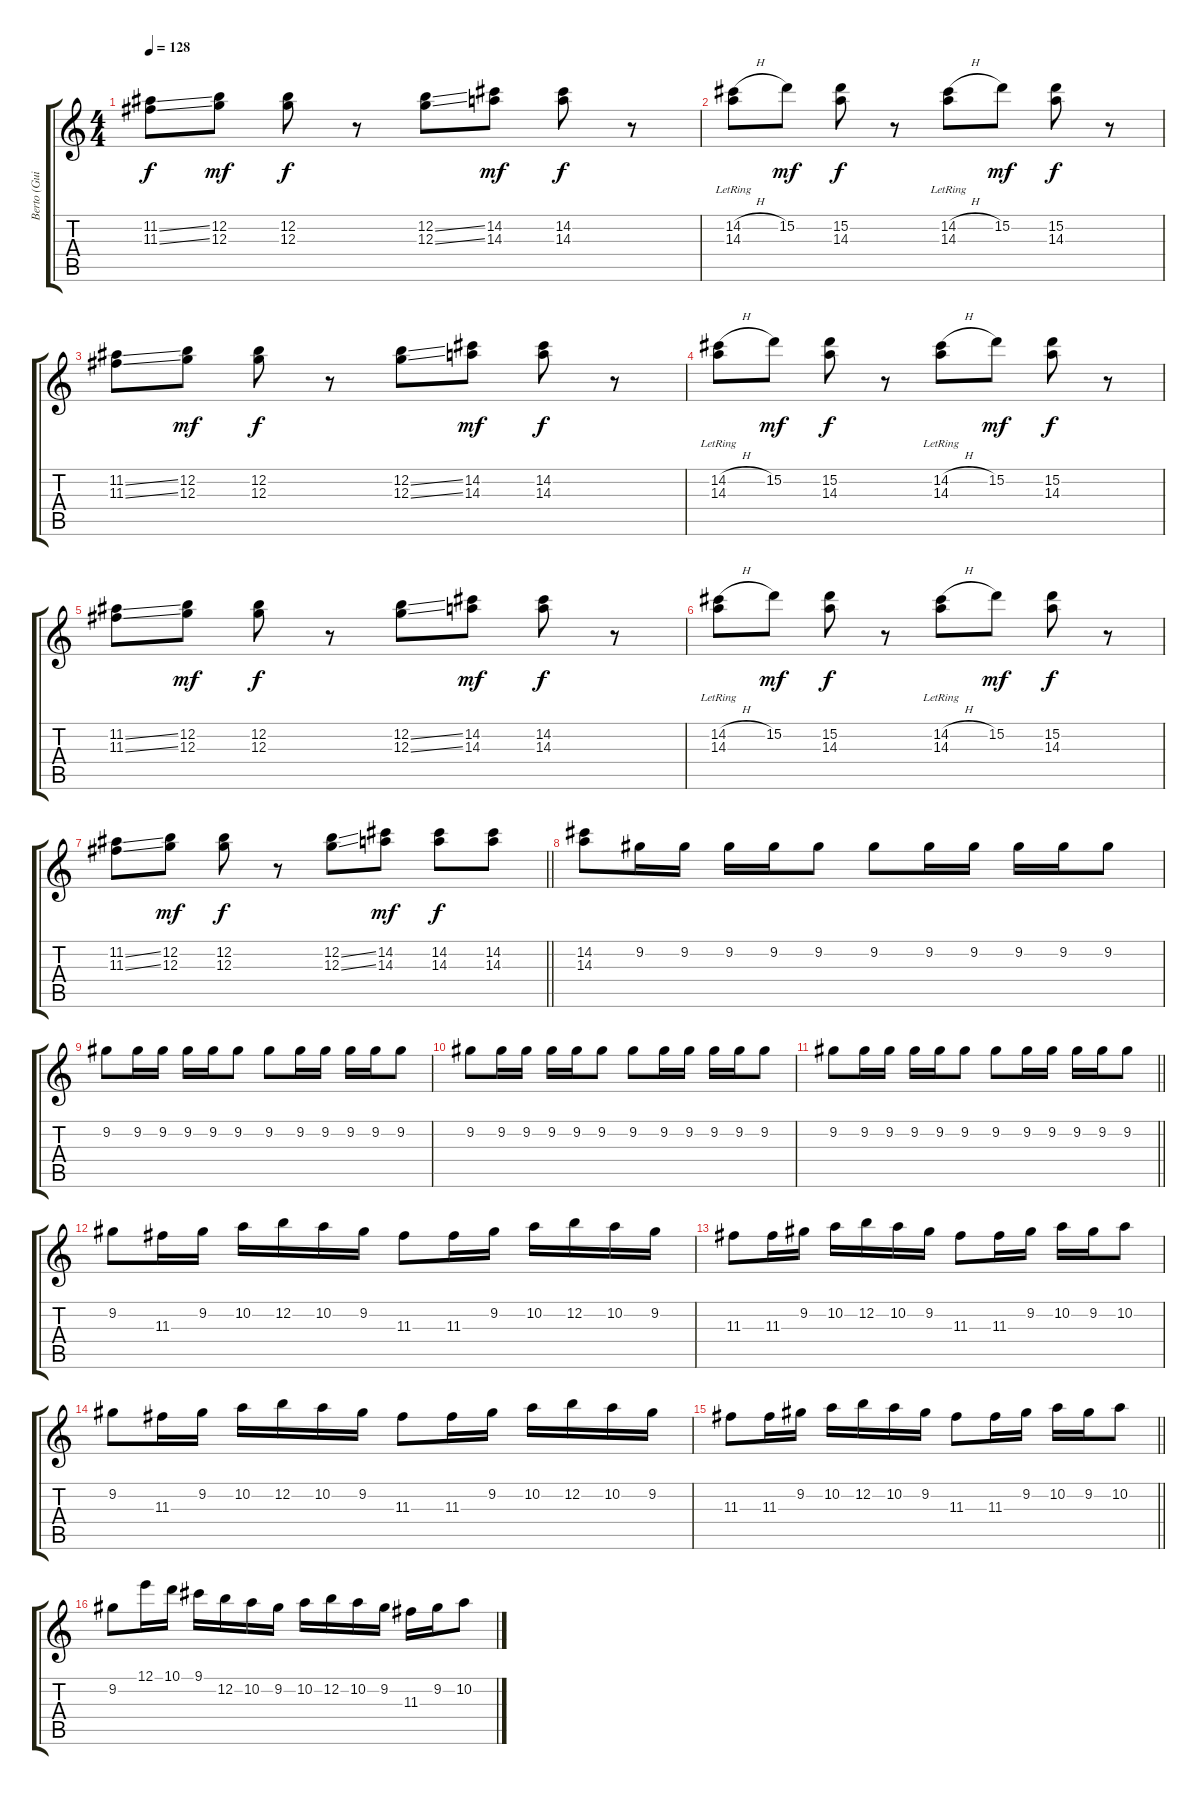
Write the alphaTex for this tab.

\track ("Berto (Guitar)" "Berto (Gui") {instrument acousticguitarsteel}
\staff {score tabs}
\tuning (E4 B3 G3 D3 A2 E2) {hide}
\ts (4 4)
\tempo 128
\clef g2
\ks c
(11.2{ss} 11.3{ss}).8{dy f} (12.2 12.3).8{dy mf} (12.2 12.3).8{dy f} r.8 (12.2{ss} 12.3{ss}).8 (14.2 14.3).8{dy mf} (14.2 14.3).8{dy f} r.8 |
(14.2{h} 14.3{lr}).8 15.2.8{dy mf} (15.2 14.3).8{dy f} r.8 (14.2{h} 14.3{lr}).8 15.2.8{dy mf} (15.2 14.3).8{dy f} r.8 |
(11.2{ss} 11.3{ss}).8 (12.2 12.3).8{dy mf} (12.2 12.3).8{dy f} r.8 (12.2{ss} 12.3{ss}).8 (14.2 14.3).8{dy mf} (14.2 14.3).8{dy f} r.8 |
(14.2{h} 14.3{lr}).8 15.2.8{dy mf} (15.2 14.3).8{dy f} r.8 (14.2{h} 14.3{lr}).8 15.2.8{dy mf} (15.2 14.3).8{dy f} r.8 |
(11.2{ss} 11.3{ss}).8 (12.2 12.3).8{dy mf} (12.2 12.3).8{dy f} r.8 (12.2{ss} 12.3{ss}).8 (14.2 14.3).8{dy mf} (14.2 14.3).8{dy f} r.8 |
(14.2{h} 14.3{lr}).8 15.2.8{dy mf} (15.2 14.3).8{dy f} r.8 (14.2{h} 14.3{lr}).8 15.2.8{dy mf} (15.2 14.3).8{dy f} r.8 |
\barLineRight lightlight
(11.2{ss} 11.3{ss}).8 (12.2 12.3).8{dy mf} (12.2 12.3).8{dy f} r.8 (12.2{ss} 12.3{ss}).8 (14.2 14.3).8{dy mf} (14.2 14.3).8{dy f} (14.2 14.3).8 |
(14.2 14.3).8 9.2.16 9.2.16 9.2.16 9.2.16 9.2.8 9.2.8 9.2.16 9.2.16 9.2.16 9.2.16 9.2.8 |
9.2.8 9.2.16 9.2.16 9.2.16 9.2.16 9.2.8 9.2.8 9.2.16 9.2.16 9.2.16 9.2.16 9.2.8 |
9.2.8 9.2.16 9.2.16 9.2.16 9.2.16 9.2.8 9.2.8 9.2.16 9.2.16 9.2.16 9.2.16 9.2.8 |
\barLineRight lightlight
9.2.8 9.2.16 9.2.16 9.2.16 9.2.16 9.2.8 9.2.8 9.2.16 9.2.16 9.2.16 9.2.16 9.2.8 |
9.2.8{volume 15} 11.3.16 9.2.16 10.2.16 12.2.16 10.2.16 9.2.16 11.3.8 11.3.16 9.2.16 10.2.16 12.2.16 10.2.16 9.2.16 |
11.3.8 11.3.16 9.2.16 10.2.16 12.2.16 10.2.16 9.2.16 11.3.8 11.3.16 9.2.16 10.2.16 9.2.16 10.2.8 |
9.2.8 11.3.16 9.2.16 10.2.16 12.2.16 10.2.16 9.2.16 11.3.8 11.3.16 9.2.16 10.2.16 12.2.16 10.2.16 9.2.16 |
\barLineRight lightlight
11.3.8 11.3.16 9.2.16 10.2.16 12.2.16 10.2.16 9.2.16 11.3.8 11.3.16 9.2.16 10.2.16 9.2.16 10.2.8 |
9.2.8 12.1.16 10.1.16 9.1.16 12.2.16 10.2.16 9.2.16 10.2.16 12.2.16 10.2.16 9.2.16 11.3.16 9.2.16 10.2.8
